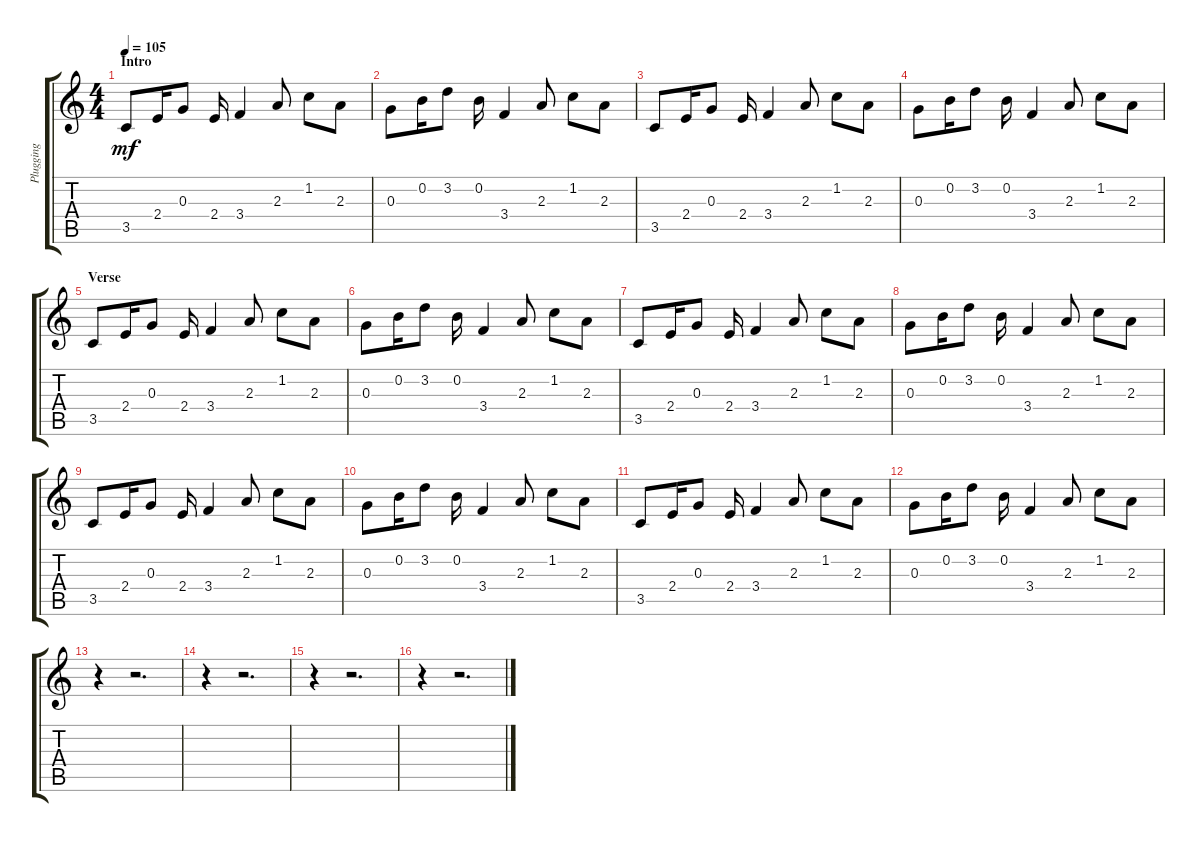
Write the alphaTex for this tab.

\track ("Plugging" "Plugging") {instrument electricguitarclean}
\staff {score tabs}
\tuning (E4 B3 G3 D3 A2 E2) {hide}
\ts (4 4)
\section ("" "Intro")
\tempo 105
\clef g2
\ks c
3.5.8{dy mf instrument electricguitarclean} 2.4.16 0.3.8 2.4.16 3.4.4 2.3.8 1.2.8 2.3.8 |
0.3.8 0.2.16 3.2.8 0.2.16 3.4.4 2.3.8 1.2.8 2.3.8 |
3.5.8 2.4.16 0.3.8 2.4.16 3.4.4 2.3.8 1.2.8 2.3.8 |
0.3.8 0.2.16 3.2.8 0.2.16 3.4.4 2.3.8 1.2.8 2.3.8 |
\section ("" "Verse")
3.5.8 2.4.16 0.3.8 2.4.16 3.4.4 2.3.8 1.2.8 2.3.8 |
0.3.8 0.2.16 3.2.8 0.2.16 3.4.4 2.3.8 1.2.8 2.3.8 |
3.5.8 2.4.16 0.3.8 2.4.16 3.4.4 2.3.8 1.2.8 2.3.8 |
0.3.8 0.2.16 3.2.8 0.2.16 3.4.4 2.3.8 1.2.8 2.3.8 |
3.5.8 2.4.16 0.3.8 2.4.16 3.4.4 2.3.8 1.2.8 2.3.8 |
0.3.8 0.2.16 3.2.8 0.2.16 3.4.4 2.3.8 1.2.8 2.3.8 |
3.5.8 2.4.16 0.3.8 2.4.16 3.4.4 2.3.8 1.2.8 2.3.8 |
0.3.8 0.2.16 3.2.8 0.2.16 3.4.4 2.3.8 1.2.8 2.3.8 |
r.4 r.2{d} |
r.4 r.2{d} |
r.4 r.2{d} |
r.4 r.2{d}
